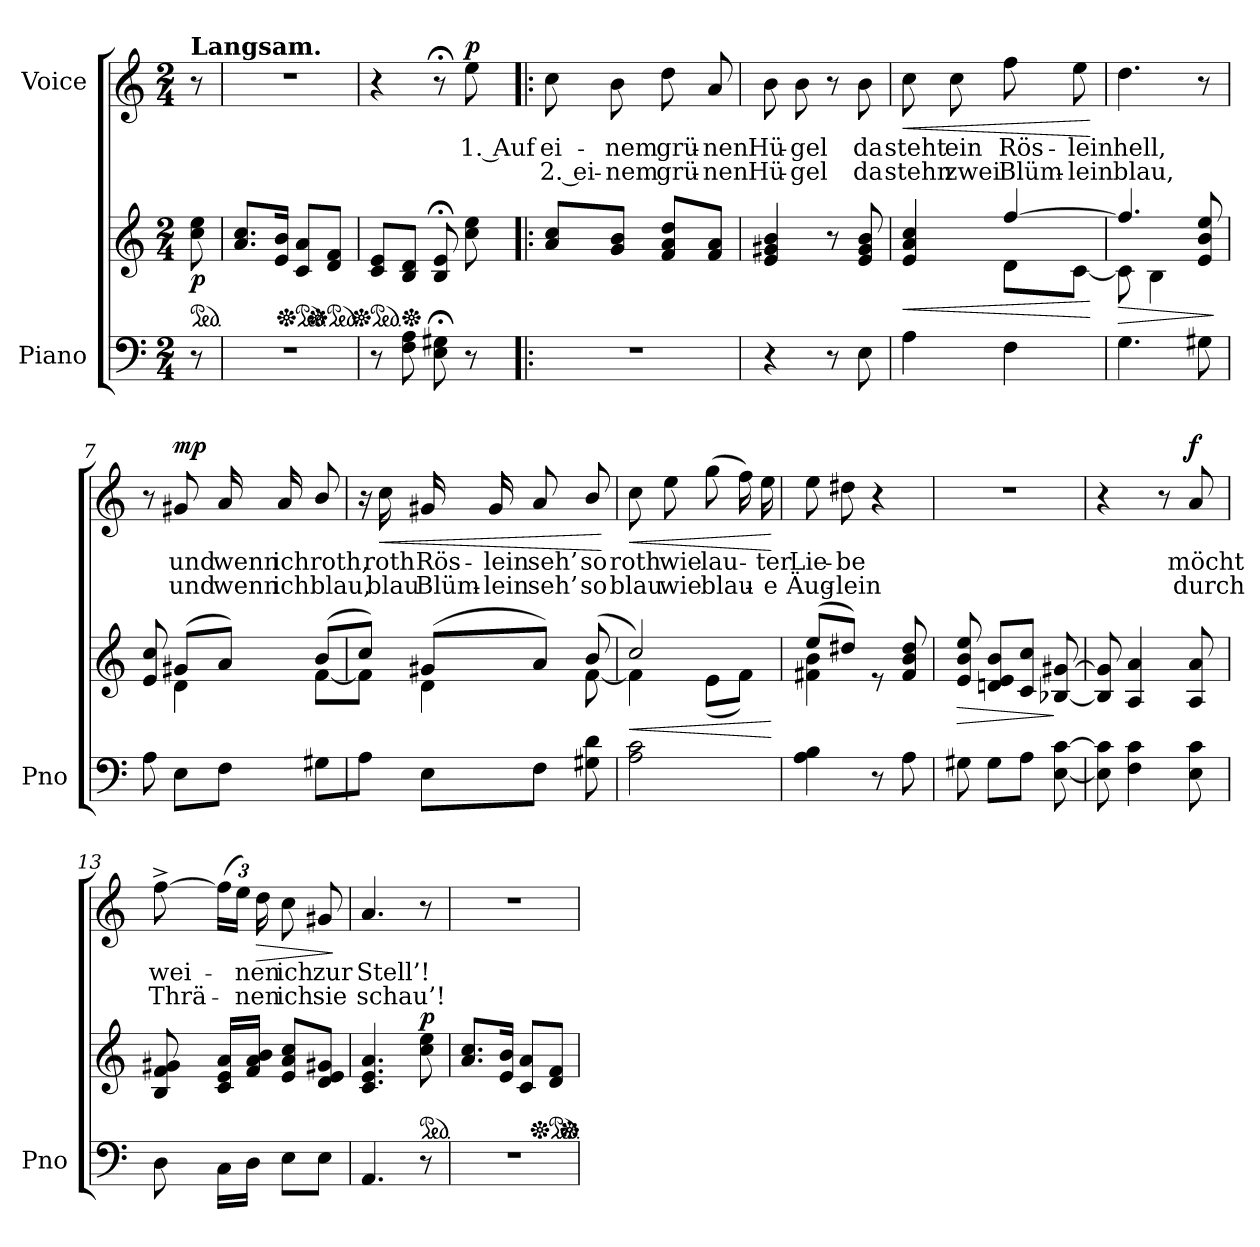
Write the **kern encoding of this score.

**kern	**kern	**dynam	**kern	**text	**text	**dynam
*part2	*part2	*part2	*part1	*part1	*part1	*part1
*staff3	*staff2	*staff2/3	*staff1	*staff1	*staff1	*staff1
*I"Piano	*	*	*I"Voice	*	*	*
*I'Pno	*	*	*	*	*	*
*clefF4	*clefG2	*	*clefG2	*	*	*
*k[]	*k[]	*	*k[]	*	*	*
*M2/4	*M2/4	*	*M2/4	*	*	*
*MM62	*MM62	*	*MM62	*	*	*
*	*ped	*	*	*	*	*
=	=	=	=	=	=	=
!	!	!	!LO:TX:B:t=Langsam.	!	!	!
!	!	!LO:DY:b	!	!	!	!
8r	8cc\ 8ee\	p	8r	.	.	.
=1	=1	=1	=1	=1	=1	=1
2r	8.a/ 8.cc/L	.	2r	.	.	.
.	16e/ 16b/Jk	.	.	.	.	.
*	*Xped	*	*	*	*	*
*	*ped	*	*	*	*	*
.	8c/ 8a/L	.	.	.	.	.
*	*Xped	*	*	*	*	*
*	*ped	*	*	*	*	*
.	8d/ 8f/J	.	.	.	.	.
=2	=2	=2	=2	=2	=2	=2
*	*Xped	*	*	*	*	*
*	*ped	*	*	*	*	*
*	*	*	*^	*	*	*
8r	8c/ 8e/L	.	4r	8ryy	.	.	.
*	*Xped	*	*	*	*	*	*
*	*	*	*MM50	*	*	*	*
8F\ 8A\	8B/ 8d/J	.	.	4.ryy	.	.	.
8E\;< 8G#X\;<	8B/;< 8e/;<	.	8r;<	.	.	.	.
*	*	*	*MM66	*	*	*	*
!	!	!	!	!	!LO:LY:b	!	!LO:DY:a
8r	8cc\ 8ee\	.	8ee\	.	1. Auf	.	p
=3!|:	=3!|:	=3!|:	=3!|:	=3!|:	=3!|:	=3!|:	=3!|:
!	!	!	!	!	!LO:LY:b	!LO:LY:b	!
*	*	*	*v	*v	*	*	*
2r	8a/ 8cc/L	.	8cc\	ei-	2. ei-	.
!	!	!	!	!LO:LY:b	!LO:LY:b	!
.	8g/ 8b/J	.	8b\	-nem	-nem	.
!	!	!	!	!LO:LY:b	!LO:LY:b	!
.	8f/ 8a/ 8dd/L	.	8dd\	grü-	grü-	.
!	!	!	!	!LO:LY:b	!LO:LY:b	!
.	8f/ 8a/J	.	8a/	-nen	-nen	.
=4	=4	=4	=4	=4	=4	=4
!	!	!	!	!LO:LY:b	!LO:LY:b	!
4r	4e/ 4g#X/ 4b/	.	8b\	Hü-	Hü-	.
!	!	!	!	!LO:LY:b	!LO:LY:b	!
.	.	.	8b\	-gel	-gel	.
8r	8r	.	8r	.	.	.
!	!	!	!	!LO:LY:b	!LO:LY:b	!
8E\	8e/ 8g#/ 8b/	.	8b\	da	da	.
!!LO:LB:g=z
=5	=5	=5	=5	=5	=5	=5
!	!	!LO:HP:b	!	!LO:LY:b	!LO:LY:b	!LO:HP:b
*	*^	*	*	*	*	*
4A\	4e/ 4a/ 4cc/	4ryy	<	8cc\	steht	stehn	<
!	!	!	!	!	!LO:LY:b	!LO:LY:b	!
.	.	.	.	8cc\	ein	zwei	.
!	!	!	!	!	!LO:LY:b	!LO:LY:b	!
4F\	[4ff/	8d\L	.	8ff\	Rös-	Blüm-	.
!	!	!	!	!	!LO:LY:b	!LO:LY:b	!
.	.	[8c\J	.	8ee\	-lein	-lein	.
*	*v	*v	*	*	*	*	*
.	.	[	.	.	.	[
=6	=6	=6	=6	=6	=6	=6
!	!	!LO:HP:b	!	!LO:LY:b	!LO:LY:b	!
*	*^	*	*	*	*	*
4.G\	4.ff/]	8c\]	>	4.dd\	hell,	blau,	.
.	.	4B\	.	.	.	.	.
8G#X\	8e/ 8b/ 8ee/	8ryy	.	8r	.	.	.
*	*v	*v	*	*	*	*	*
.	.	]	.	.	.	.
=7	=7	=7	=7	=7	=7	=7
*	*^	*	*	*	*	*
8A\	8e/ 8cc/	8ryy	.	8r	.	.	.
!	!	!	!	!	!LO:LY:b	!LO:LY:b	!LO:DY:a
8E\L	(>8g#X/L	4d\	.	8g#X/	und	und	mp
!	!	!	!	!	!LO:LY:b	!LO:LY:b	!
8F\J	8a/J)	.	.	16a/	wenn	wenn	.
!	!	!	!	!	!LO:LY:b	!LO:LY:b	!
.	.	.	.	16a/	ich	ich	.
!	!	!	!	!	!LO:LY:b	!LO:LY:b	!
8G#X\L	(>8b/L	[8f\L	.	8b/	roth,	blau,	.
=8	=8	=8	=8	=8	=8	=8	=8
8A\J	8cc/J)	8f\J]	.	16r	.	.	.
!	!	!	!	!	!LO:LY:b	!LO:LY:b	!LO:HP:b
.	.	.	.	16cc\	roth	blau	<
!	!	!	!	!	!LO:LY:b	!LO:LY:b	!
8E\L	(>8g#X/L	4d\	.	16g#X/	Rös-	Blüm-	.
!	!	!	!	!	!LO:LY:b	!LO:LY:b	!
.	.	.	.	16g#/	-lein	-lein	.
!	!	!	!	!	!LO:LY:b	!LO:LY:b	!
8F\J	8a/J)	.	.	8a/	seh’	seh’	.
!	!	!	!	!	!LO:LY:b	!LO:LY:b	!
8G#X\ 8d\	(>8b/	[8f\	.	8b/	so	so	.
*	*v	*v	*	*	*	*	*
.	.	.	.	.	.	[
=9	=9	=9	=9	=9	=9	=9
!	!	!LO:HP:b	!	!LO:LY:b	!LO:LY:b	!LO:HP:b
*	*^	*	*	*	*	*
2A\ 2c\	2cc/)	4f\]	<	8cc\	roth	blau	<
!	!	!	!	!	!LO:LY:b	!LO:LY:b	!
.	.	.	.	8ee\	wie	wie	.
!	!	!	!	!	!LO:LY:b	!LO:LY:b	!
.	.	(>8e\L	.	(>8gg\	lau-	blau-	.
.	.	8f\J)	.	16ff\)	.	.	.
!	!	!	!	!	!LO:LY:b	!LO:LY:b	!
.	.	.	.	16ee\	ter	e	.
*	*v	*v	*	*	*	*	*
.	.	[	.	.	.	[
!!LO:LB:g=z
=10	=10	=10	=10	=10	=10	=10
*	*^	*	*	*	*	*
!	!	!	!	!	!LO:LY:b	!LO:LY:b	!
4A\ 4B\	(>8ee/L	4f#X\ 4b\	.	8ee\	Lie-	Äug-	.
!	!	!	!	!	!LO:LY:b	!LO:LY:b	!
.	8dd#X/J)	.	.	8dd#X\	-be	-lein	.
8r	8re	4ryy	.	4r	.	.	.
8A\	8f#/ 8b/ 8dd#/	.	.	.	.	.	.
*	*v	*v	*	*	*	*	*
=11	=11	=11	=11	=11	=11	=11
!	!	!LO:HP:b	!	!	!	!
8G#X\	8e/ 8b/ 8ee/	>	2r	.	.	.
8G#\L	8dn/ 8e/ 8b/L	.	.	.	.	.
8A\J	8c/ 8cc/J	.	.	.	.	.
[8E\ [8c\	[8B-X/ [8g#X/	]	.	.	.	.
=12	=12	=12	=12	=12	=12	=12
8E\] 8c\]	8B-/] 8g#/]	.	4r	.	.	.
4F\ 4c\	4A/ 4a/	.	.	.	.	.
.	.	.	8r	.	.	.
!	!	!	!	!LO:LY:b	!LO:LY:b	!LO:DY:a
8E\ 8c\	8A/ 8a/	.	8a/	möcht	durch	f
=13	=13	=13	=13	=13	=13	=13
!	!	!	!	!LO:LY:b	!LO:LY:b	!
8D\	8B/ 8f/ 8g#X/	.	[8ff^\	wei-	Thrä-	.
*	*	*	*Xbrackettup	*	*	*
16C\LL	16c/ 16e/ 16a/LL	.	(>24ff\LL]	.	.	.
.	.	.	24ee\JJ)	.	.	.
16D\JJ	16f/ 16a/ 16b/JJ	.	.	.	.	.
!	!	!	!	!LO:LY:b	!LO:LY:b	!LO:HP:b
.	.	.	24dd\	nen	nen	>
!	!	!	!	!LO:LY:b	!LO:LY:b	!
8E\L	8e/ 8a/ 8cc/L	.	8cc\	ich	ich	.
!	!	!	!	!LO:LY:b	!LO:LY:b	!
8E\J	8d/ 8e/ 8g#X/J	.	8g#X/	zur	sie	.
.	.	.	.	.	.	]
=14	=14	=14	=14	=14	=14	=14
!	!	!	!	!LO:LY:b	!LO:LY:b	!
4.AA/	4.c/ 4.e/ 4.a/	.	4.a/	Stell’!	schau’!	.
*	*ped	*	*	*	*	*
!	!	!LO:DY:a	!	!	!	!
8r	8cc\ 8ee\	p	8r	.	.	.
=15	=15	=15	=15	=15	=15	=15
2r	8.a/ 8.cc/L	.	2r	.	.	.
.	16e/ 16b/Jk	.	.	.	.	.
.	8c/ 8a/L	.	.	.	.	.
*	*Xped	*	*	*	*	*
*	*ped	*	*	*	*	*
.	8d/ 8f/J	.	.	.	.	.
*	*Xped	*	*	*	*	*
=	=	=	=	=	=	=
*-	*-	*-	*-	*-	*-	*-
